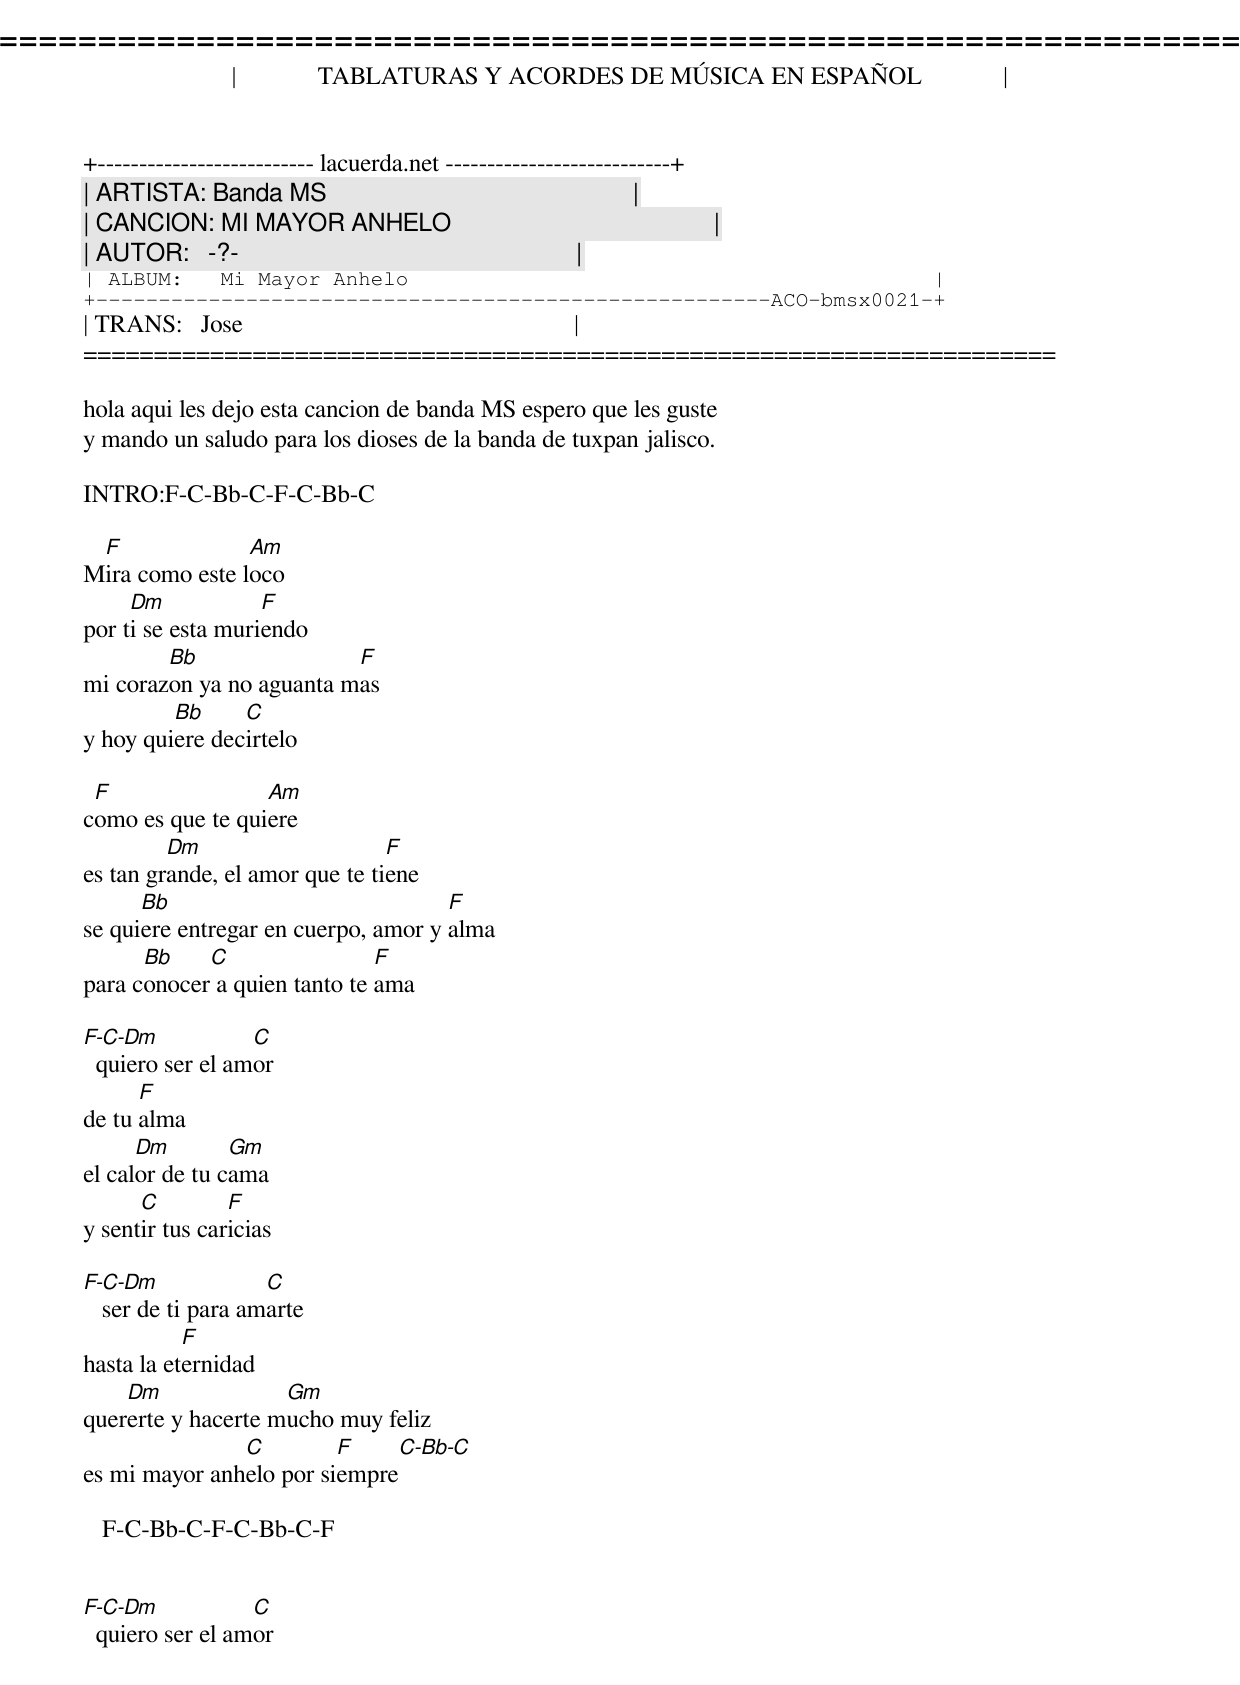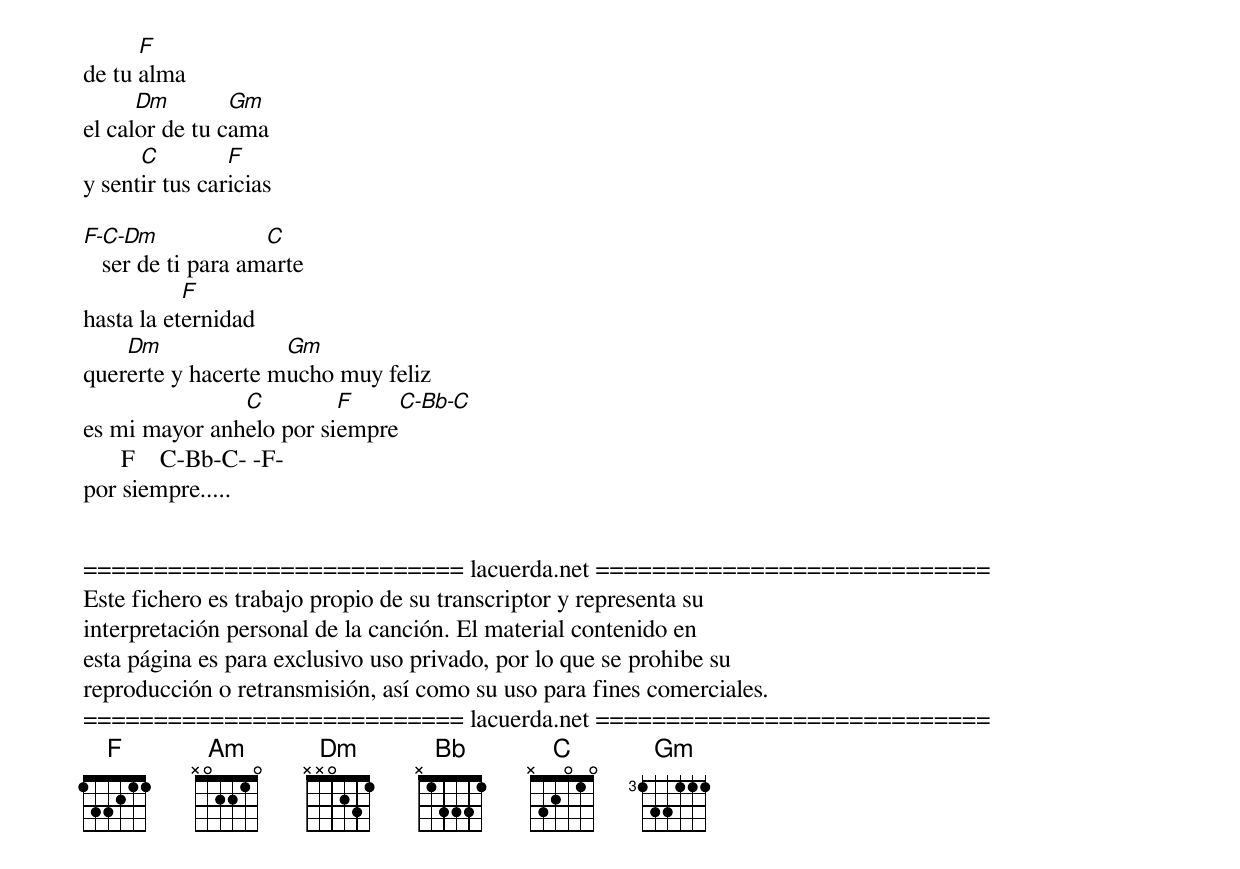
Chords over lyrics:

=====================================================================
|             TABLATURAS Y ACORDES DE MÚSICA EN ESPAÑOL             |
+-------------------------- lacuerda.net ---------------------------+
| ARTISTA: Banda MS                                                 |
| CANCION: MI MAYOR ANHELO                                          |
| AUTOR:   -?-                                                      |
| ALBUM:   Mi Mayor Anhelo                                          |
+------------------------------------------------------ACO-bmsx0021-+
| TRANS:   Jose                                                     |
=====================================================================

hola aqui les dejo esta cancion de banda MS espero que les guste
y mando un saludo para los dioses de la banda de tuxpan jalisco.

INTRO:F-C-Bb-C-F-C-Bb-C

 F              Am
Mira como este loco
     Dm            F
por ti se esta muriendo
        Bb                F
mi corazon ya no aguanta mas
         Bb     C
y hoy quiere decirtelo

 F                Am
como es que te quiere
         Dm                     F
es tan grande, el amor que te tiene
      Bb                             F
se quiere entregar en cuerpo, amor y alma
      Bb    C                 F
para conocer a quien tanto te ama

F-C-Dm            C
  quiero ser el amor
      F
de tu alma
      Dm        Gm
el calor de tu cama
      C         F
y sentir tus caricias

F-C-Dm              C
   ser de ti para amarte
           F
hasta la eternidad
    Dm              Gm
quererte y hacerte mucho muy feliz
               C         F    C-Bb-C
es mi mayor anhelo por siempre

   F-C-Bb-C-F-C-Bb-C-F


F-C-Dm            C
  quiero ser el amor
      F
de tu alma
      Dm        Gm
el calor de tu cama
      C         F
y sentir tus caricias

F-C-Dm              C
   ser de ti para amarte
           F
hasta la eternidad
    Dm              Gm
quererte y hacerte mucho muy feliz
               C         F    C-Bb-C
es mi mayor anhelo por siempre
      F    C-Bb-C- -F-
por siempre.....


=========================== lacuerda.net ============================
Este fichero es trabajo propio de su transcriptor y representa su
interpretación personal de la canción. El material contenido en
esta página es para exclusivo uso privado, por lo que se prohibe su
reproducción o retransmisión, así como su uso para fines comerciales.
=========================== lacuerda.net ============================
